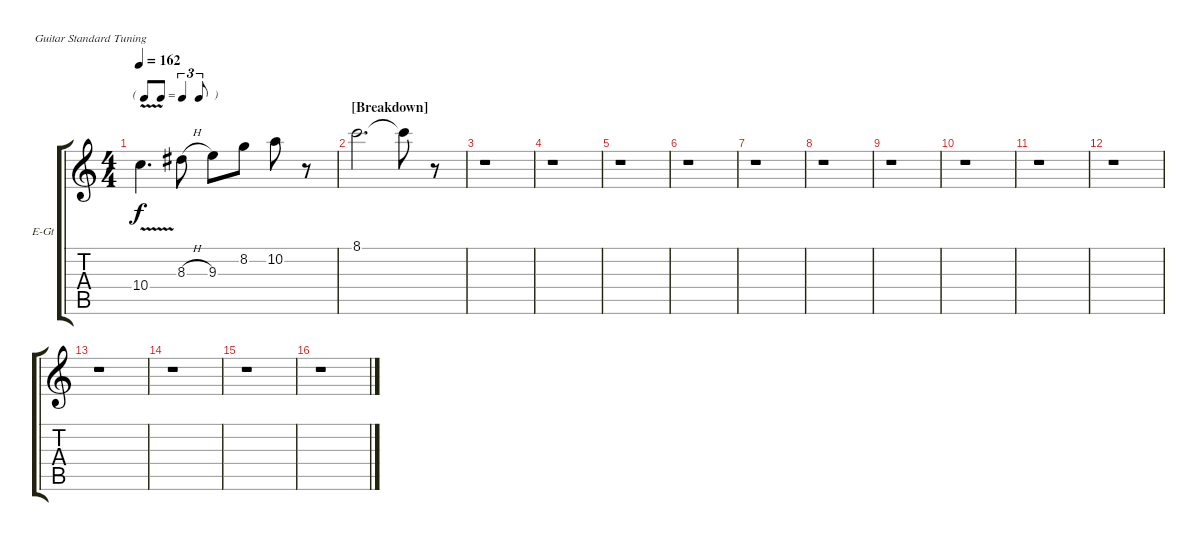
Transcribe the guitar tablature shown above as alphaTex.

\bracketExtendMode groupsimilarinstruments
\firstSystemTrackNameOrientation horizontal
\otherSystemsTrackNameOrientation horizontal
\track ("Solo Guitar" "E-Gt") {instrument overdrivenguitar}
\staff {score tabs}
\tuning (E4 B3 G3 D3 A2 E2)
\ts (4 4)
\tf triplet8th
\tempo 162
\clef g2
\ks c
10.4{v t}.4{d dy f} 8.3{h}.8 9.3.8 8.2.8 10.2.8 r.8 |
\section ("" "[Breakdown]")
8.1.2{d} 8.1{t}.8 r.8 |
r.1 |
r.1 |
r.1 |
r.1 |
r.1 |
r.1 |
r.1 |
r.1 |
r.1 |
r.1 |
r.1 |
r.1 |
r.1 |
r.1
